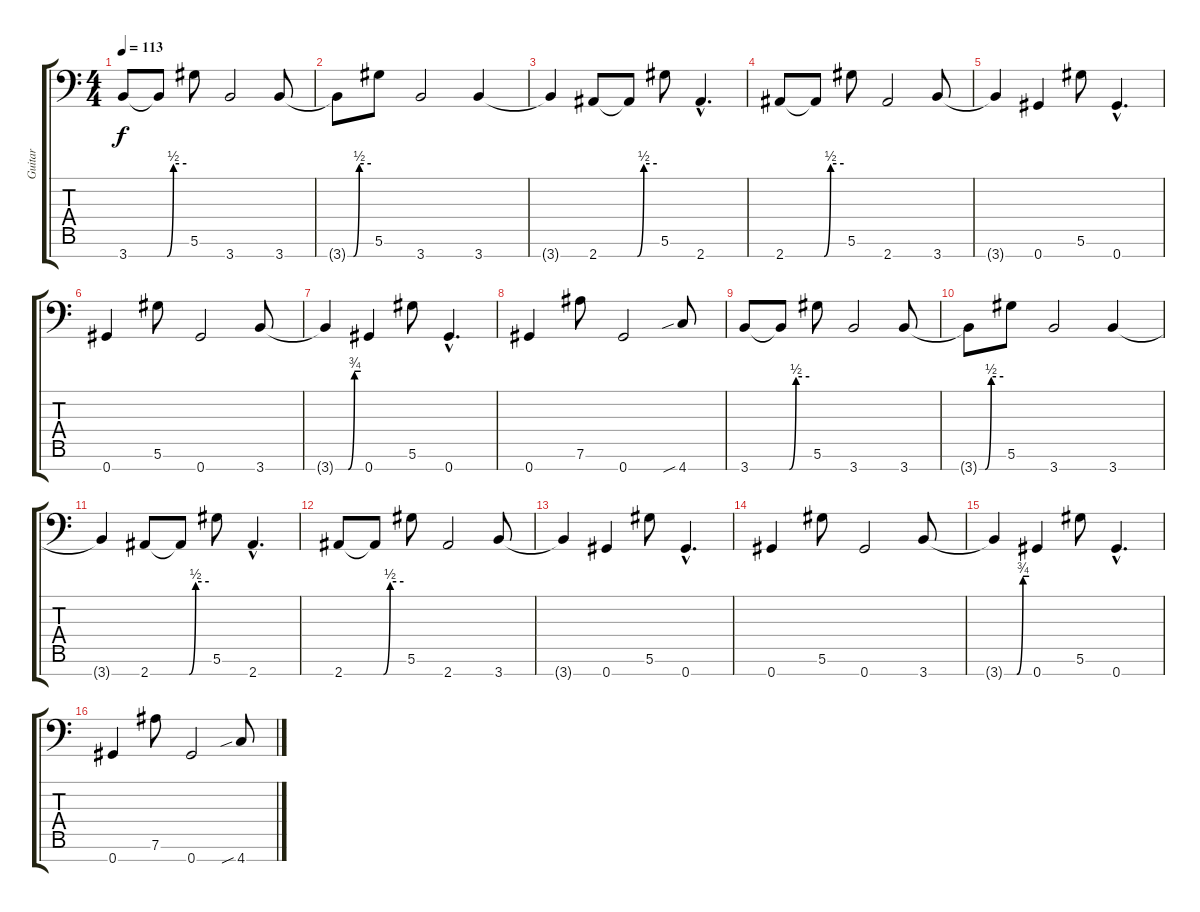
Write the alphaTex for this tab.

\track ("Guitar" "Guitar") {instrument distortionguitar}
\staff {score tabs}
\tuning (Eb4 Bb3 Gb3 Db3 Ab2 Eb2 Ab1) {hide}
\ts (4 4)
\tempo 113
\clef f4
\ks c
3.7.8{dy f} 3.7{be (custom 0 0 15 0 30 2 60 2) t}.8 5.6.8 3.7.2 3.7.8 |
3.7{be (custom 0 0 15 0 30 2 60 2) t}.8 5.6.8 3.7.2 3.7.4 |
3.7{t}.4 2.7.8 2.7{be (custom 0 0 15 0 30 2 60 2) t}.8 5.6.8 2.7{hac}.4{d} |
2.7.8 2.7{be (custom 0 0 15 0 30 2 60 2) t}.8 5.6.8 2.7.2 3.7.8 |
3.7{t}.4 0.7.4 5.6.8 0.7{hac}.4{d} |
0.7.4 5.6.8 0.7.2 3.7.8 |
3.7{be (custom 0 0 30 0 45 3 60 3) t}.4 0.7.4 5.6.8 0.7{hac}.4{d} |
0.7.4 7.6.8 0.7.2 4.7{sib}.8 |
3.7.8 3.7{be (custom 0 0 15 0 30 2 60 2) t}.8 5.6.8 3.7.2 3.7.8 |
3.7{be (custom 0 0 15 0 30 2 60 2) t}.8 5.6.8 3.7.2 3.7.4 |
3.7{t}.4 2.7.8 2.7{be (custom 0 0 15 0 30 2 60 2) t}.8 5.6.8 2.7{hac}.4{d} |
2.7.8 2.7{be (custom 0 0 15 0 30 2 60 2) t}.8 5.6.8 2.7.2 3.7.8 |
3.7{t}.4 0.7.4 5.6.8 0.7{hac}.4{d} |
0.7.4 5.6.8 0.7.2 3.7.8 |
3.7{be (custom 0 0 30 0 45 3 60 3) t}.4 0.7.4 5.6.8 0.7{hac}.4{d} |
0.7.4 7.6.8 0.7.2 4.7{sib}.8
